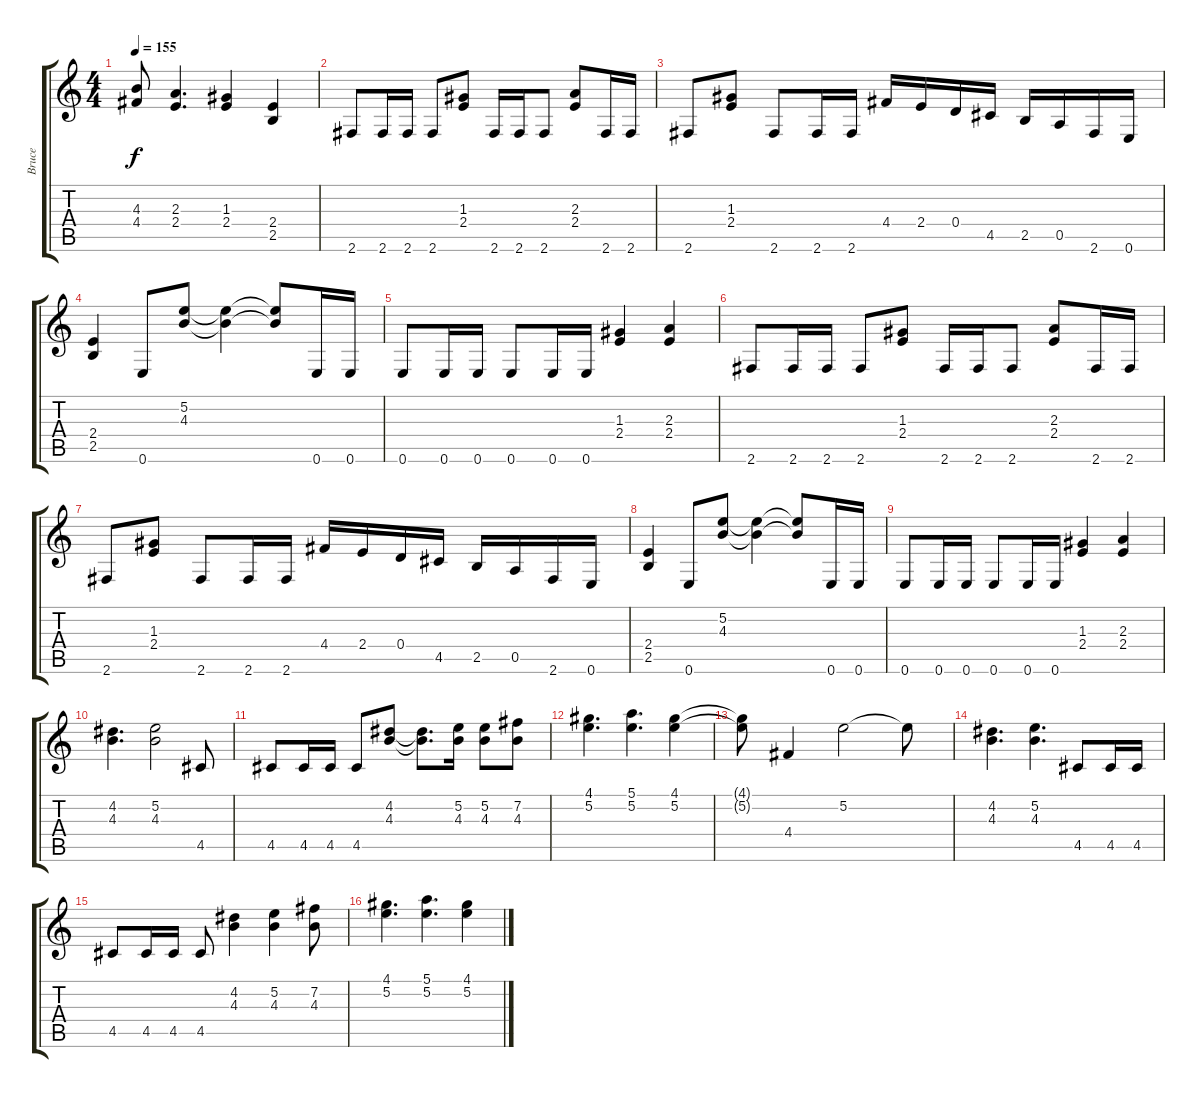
\track ("Bruce" "Bruce") {instrument acousticguitarsteel}
\staff {score tabs}
\tuning (E4 B3 G3 D3 A2 E2) {hide}
\ts (4 4)
\tempo 155
\clef g2
\ks c
(4.3{t} 4.4{t}).8{dy f} (2.3 2.4).4{d} (1.3 2.4).4 (2.4 2.5).4 |
2.6.8 2.6.16 2.6.16 2.6.8 (1.3 2.4).8 2.6.16 2.6.16 2.6.8 (2.3 2.4).8 2.6.16 2.6.16 |
2.6.8 (1.3 2.4).8 2.6.8 2.6.16 2.6.16 4.4.16 2.4.16 0.4.16 4.5.16 2.5.16 0.5.16 2.6.16 0.6.16 |
(2.4 2.5).4 0.6.8 (5.2 4.3).8 (5.2{t} 4.3{t}).4 (5.2{t} 4.3{t}).8 0.6.16 0.6.16 |
0.6.8 0.6.16 0.6.16 0.6.8 0.6.16 0.6.16 (1.3 2.4).4 (2.3 2.4).4 |
2.6.8 2.6.16 2.6.16 2.6.8 (1.3 2.4).8 2.6.16 2.6.16 2.6.8 (2.3 2.4).8 2.6.16 2.6.16 |
2.6.8 (1.3 2.4).8 2.6.8 2.6.16 2.6.16 4.4.16 2.4.16 0.4.16 4.5.16 2.5.16 0.5.16 2.6.16 0.6.16 |
(2.4 2.5).4 0.6.8 (5.2 4.3).8 (5.2{t} 4.3{t}).4 (5.2{t} 4.3{t}).8 0.6.16 0.6.16 |
0.6.8 0.6.16 0.6.16 0.6.8 0.6.16 0.6.16 (1.3 2.4).4 (2.3 2.4).4 |
(4.2 4.3).4{d} (5.2 4.3).2 4.5.8 |
4.5.8 4.5.16 4.5.16 4.5.8 (4.2 4.3).8 (4.2{t} 4.3{t}).8{d} (5.2 4.3).16 (5.2 4.3).8 (7.2 4.3).8 |
(4.1 5.2).4{d} (5.1 5.2).4{d} (4.1 5.2).4 |
(4.1{t} 5.2{t}).8 4.4.4 5.2.2 5.2{t}.8 |
(4.2 4.3).4{d} (5.2 4.3).4{d} 4.5.8 4.5.16 4.5.16 |
4.5.8 4.5.16 4.5.16 4.5.8 (4.2 4.3).4 (5.2 4.3).4 (7.2 4.3).8 |
(4.1 5.2).4{d} (5.1 5.2).4{d} (4.1 5.2).4
